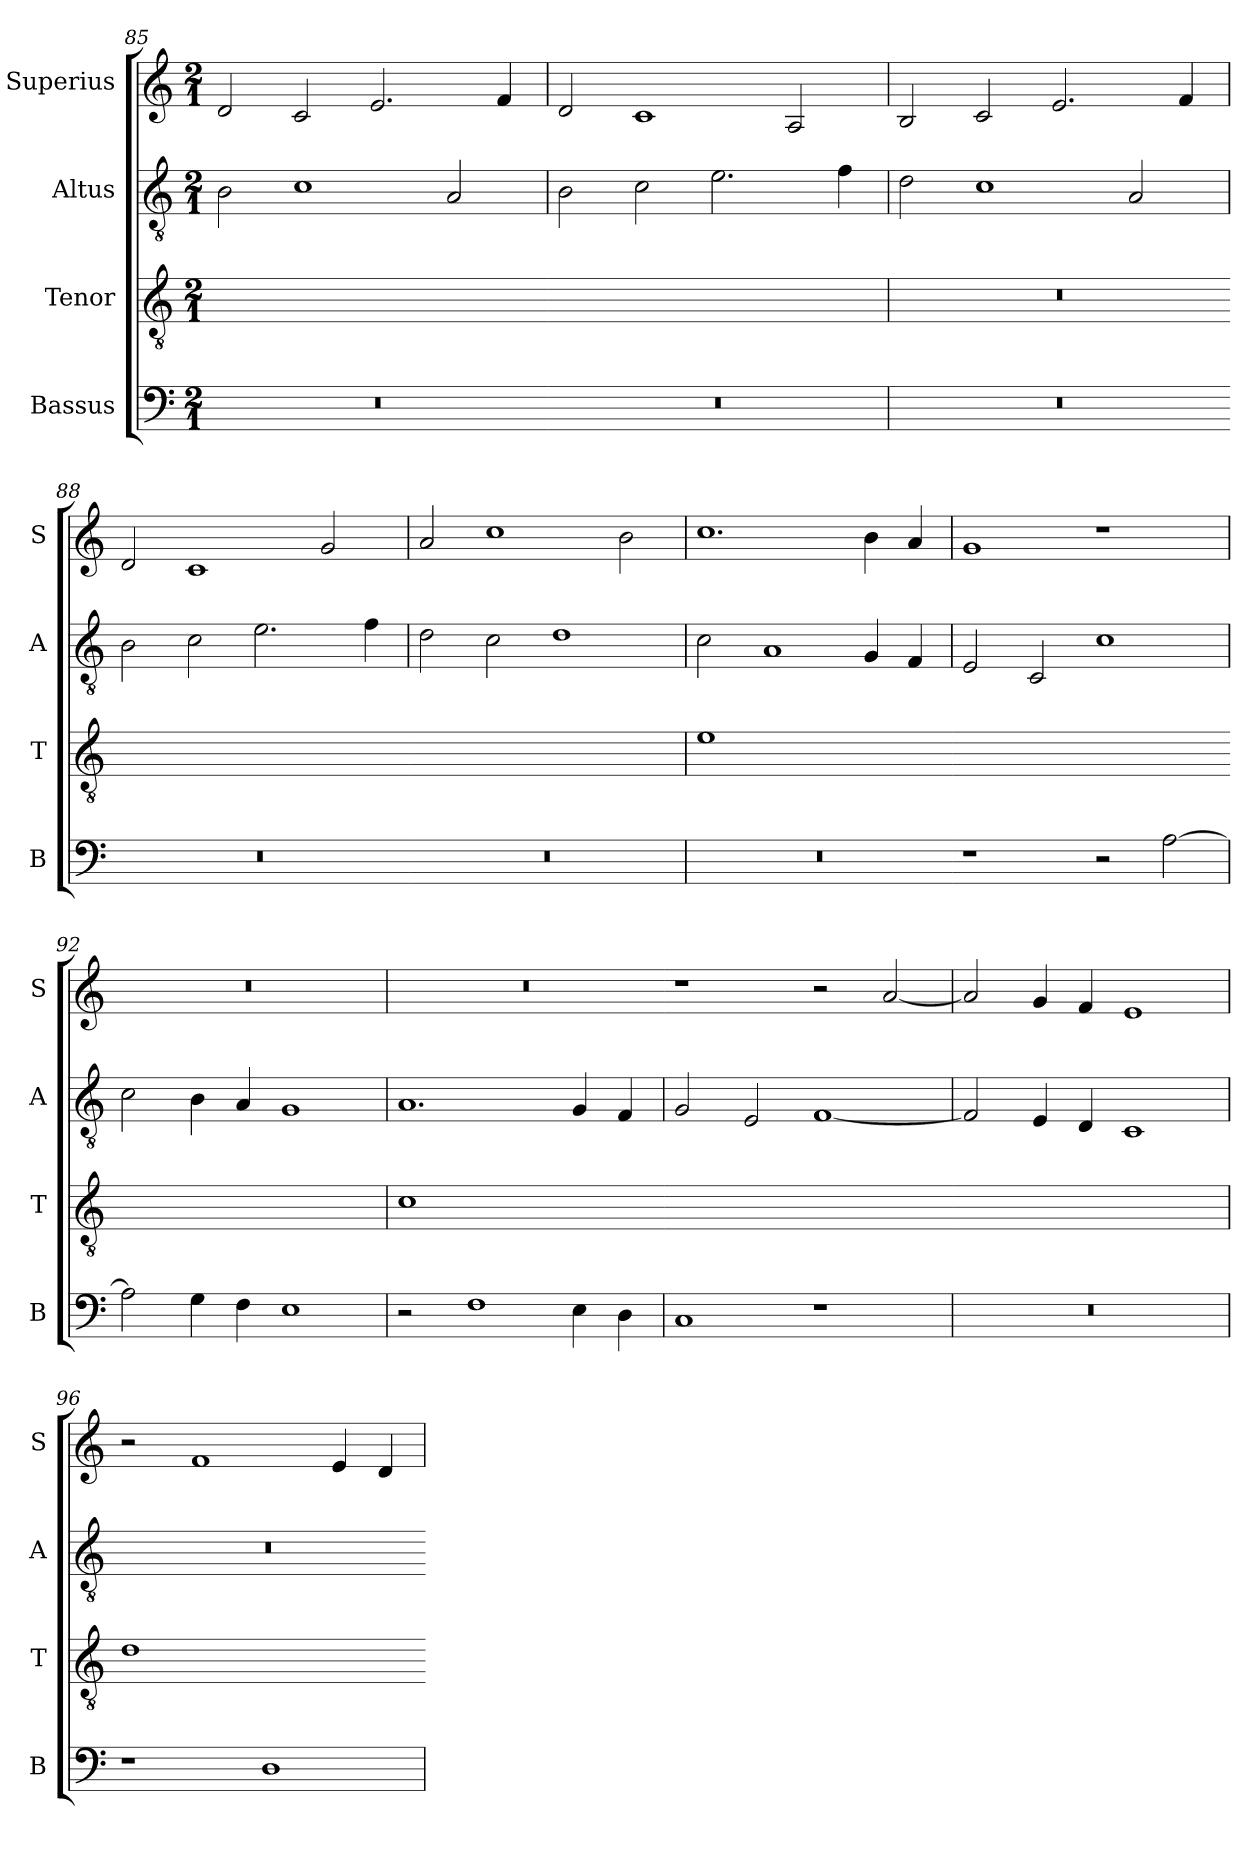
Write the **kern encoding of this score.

**kern	**kern	**kern	**kern
*part4	*part3	*part2	*part1
*staff4	*staff3	*staff2	*staff1
*I"Bassus	*I"Tenor	*I"Altus	*I"Superius
*I'B	*I'T	*I'A	*I'S
*clefF4	*clefGv2	*clefGv2	*clefG2
*k[]	*k[]	*k[]	*k[]
*M2/1	*M2/1	*M2/1	*M2/1
=85	=85	=85	=85
!	!LO:N:vis=1	!	!
0r	0ryy	2B\	2d/
.	.	1c	2c/
.	.	.	2.e/
.	.	2A/	.
.	.	.	4f/
=86	=86-	=86	=86
!	!LO:N:vis=1	!	!
0r	0ryy	2B\	2d/
.	.	2c\	1c
.	.	2.e\	.
.	.	.	2A/
.	.	4f\	.
=87	=87	=87	=87
!	!LO:N:vis=1	!	!
0r	0r	2d\	2B/
.	.	1c	2c/
.	.	.	2.e/
.	.	2A/	.
.	.	.	4f/
=88	=88-	=88	=88
!	!LO:N:vis=1	!	!
0r	0ryy	2B\	2d/
.	.	2c\	1c
.	.	2.e\	.
.	.	.	2g/
.	.	4f\	.
=89	=89-	=89	=89
!	!LO:N:vis=1	!	!
0r	0ryy	2d\	2a/
.	.	2c\	1cc
.	.	1d	.
.	.	.	2b\
=90	=90	=90	=90
!	!LO:N:vis=1	!	!
0r	[y0e	2c\	1.cc
.	.	1A	.
.	.	4G/	4b\
.	.	4F/	4a/
=91	=91-	=91	=91
!	!LO:N:vis=1	!	!
1r	0eyy_	2E/	1g
.	.	2C/	.
2r	.	1c	1r
[2A\	.	.	.
=92	=92-	=92	=92
!	!LO:N:vis=1	!	!
2A\]	0eyy]	2c\	0r
4G\	.	4B\	.
4F\	.	4A/	.
1E	.	1G	.
=93	=93	=93	=93
!	!LO:N:vis=1	!	!
2r	[y0c	1.A	0r
1F	.	.	.
4E\	.	4G/	.
4D\	.	4F/	.
=94	=94-	=94	=94
!	!LO:N:vis=1	!	!
1C	0cyy_	2G/	1r
.	.	2E/	.
1r	.	[1F	2r
.	.	.	[2a/
=95	=95-	=95	=95
!	!LO:N:vis=1	!	!
0r	0cyy]	2F/]	2a/]
.	.	4E/	4g/
.	.	4D/	4f/
.	.	1C	1e
=96	=96	=96	=96
!	!LO:N:vis=1	!	!
1r	0d	0r	2r
.	.	.	1f
1D	.	.	.
.	.	.	4e/
.	.	.	4d/
=	=-	=	=
*-	*-	*-	*-
